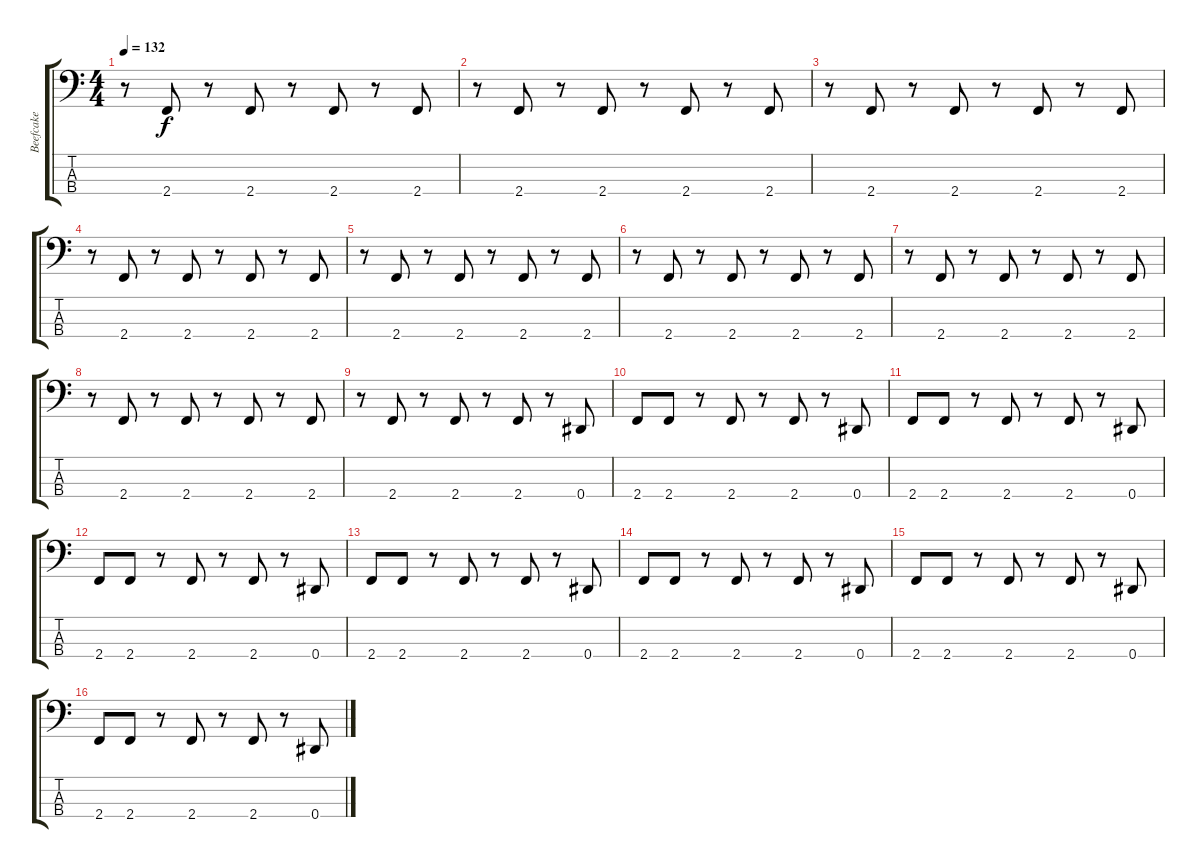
\track ("Beefcake" "Beefcake") {instrument electricbasspick}
\staff {score tabs}
\tuning (Gb2 Db2 Ab1 Eb1) {hide}
\ts (4 4)
\tempo 132
\clef f4
\ks c
r.8{dy f} 2.4.8 r.8 2.4.8 r.8 2.4.8 r.8 2.4.8 |
r.8 2.4.8 r.8 2.4.8 r.8 2.4.8 r.8 2.4.8 |
r.8 2.4.8 r.8 2.4.8 r.8 2.4.8 r.8 2.4.8 |
r.8 2.4.8 r.8 2.4.8 r.8 2.4.8 r.8 2.4.8 |
r.8 2.4.8 r.8 2.4.8 r.8 2.4.8 r.8 2.4.8 |
r.8 2.4.8 r.8 2.4.8 r.8 2.4.8 r.8 2.4.8 |
r.8 2.4.8 r.8 2.4.8 r.8 2.4.8 r.8 2.4.8 |
r.8 2.4.8 r.8 2.4.8 r.8 2.4.8 r.8 2.4.8 |
r.8 2.4.8 r.8 2.4.8 r.8 2.4.8 r.8 0.4.8 |
2.4.8 2.4.8 r.8 2.4.8 r.8 2.4.8 r.8 0.4.8 |
2.4.8 2.4.8 r.8 2.4.8 r.8 2.4.8 r.8 0.4.8 |
2.4.8 2.4.8 r.8 2.4.8 r.8 2.4.8 r.8 0.4.8 |
2.4.8 2.4.8 r.8 2.4.8 r.8 2.4.8 r.8 0.4.8 |
2.4.8 2.4.8 r.8 2.4.8 r.8 2.4.8 r.8 0.4.8 |
2.4.8 2.4.8 r.8 2.4.8 r.8 2.4.8 r.8 0.4.8 |
2.4.8 2.4.8 r.8 2.4.8 r.8 2.4.8 r.8 0.4.8
